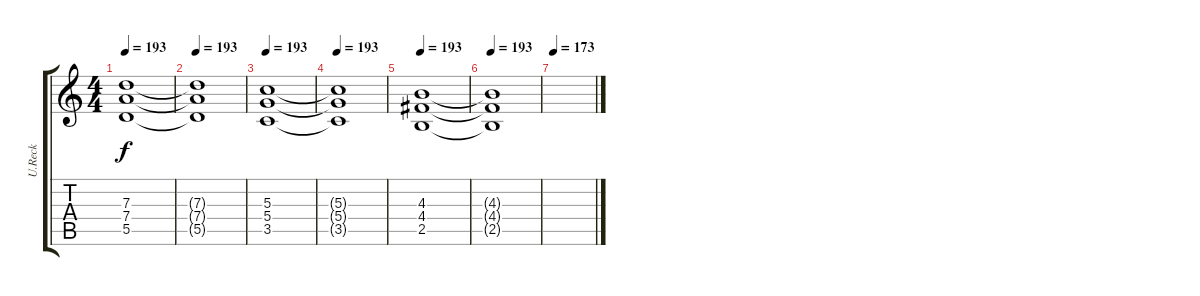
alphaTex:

\track ("U.Reck" "U.Reck") {instrument stringensemble1}
\staff {score tabs}
\tuning (E5 B4 G4 D4 A3 E3) {hide}
\ts (4 4)
\tempo 193
\clef g2
\ks c
(7.3 7.4 5.5).1{dy f} |
\tempo 193
(7.3{t} 7.4{t} 5.5{t}).1 |
\tempo 193
(5.3 5.4 3.5).1 |
\tempo 193
(5.3{t} 5.4{t} 3.5{t}).1 |
\tempo 193
(4.3 4.4 2.5).1 |
\tempo 193
(4.3{t} 4.4{t} 2.5{t}).1 |
\tempo 173
